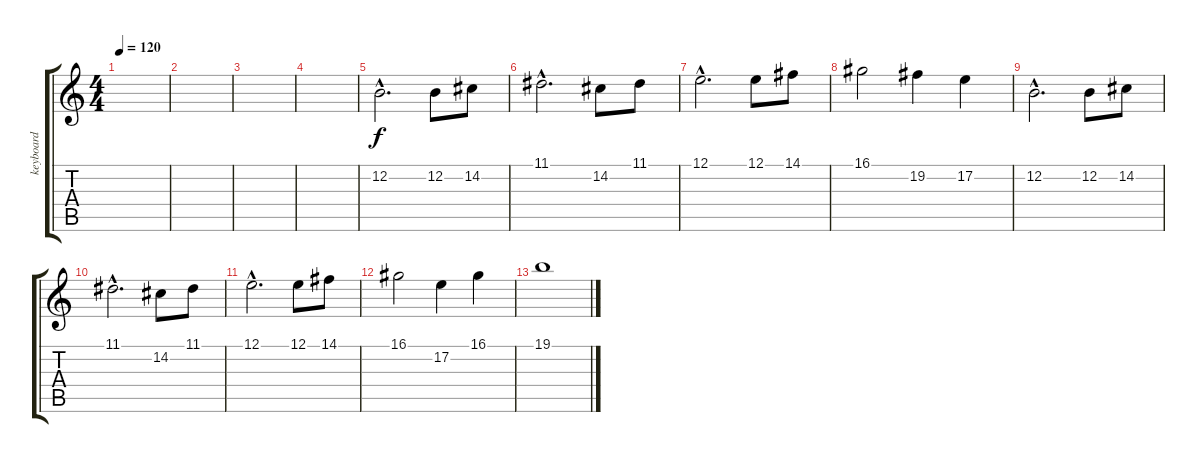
\track ("keyboard" "keyboard") {instrument lead3calliope}
\staff {score tabs}
\tuning (E4 B3 G3 D3 A2 E2) {hide}
\ts (4 4)
\tempo 120
\clef g2
\ks c
|
|
|
|
12.2{hac}.2{d} 12.2.8 14.2.8 |
11.1{hac}.2{d} 14.2.8 11.1.8 |
12.1{hac}.2{d} 12.1.8 14.1.8 |
16.1.2 19.2.4 17.2.4 |
12.2{hac}.2{d} 12.2.8 14.2.8 |
11.1{hac}.2{d} 14.2.8 11.1.8 |
12.1{hac}.2{d} 12.1.8 14.1.8 |
16.1.2 17.2.4 16.1.4 |
19.1.1
